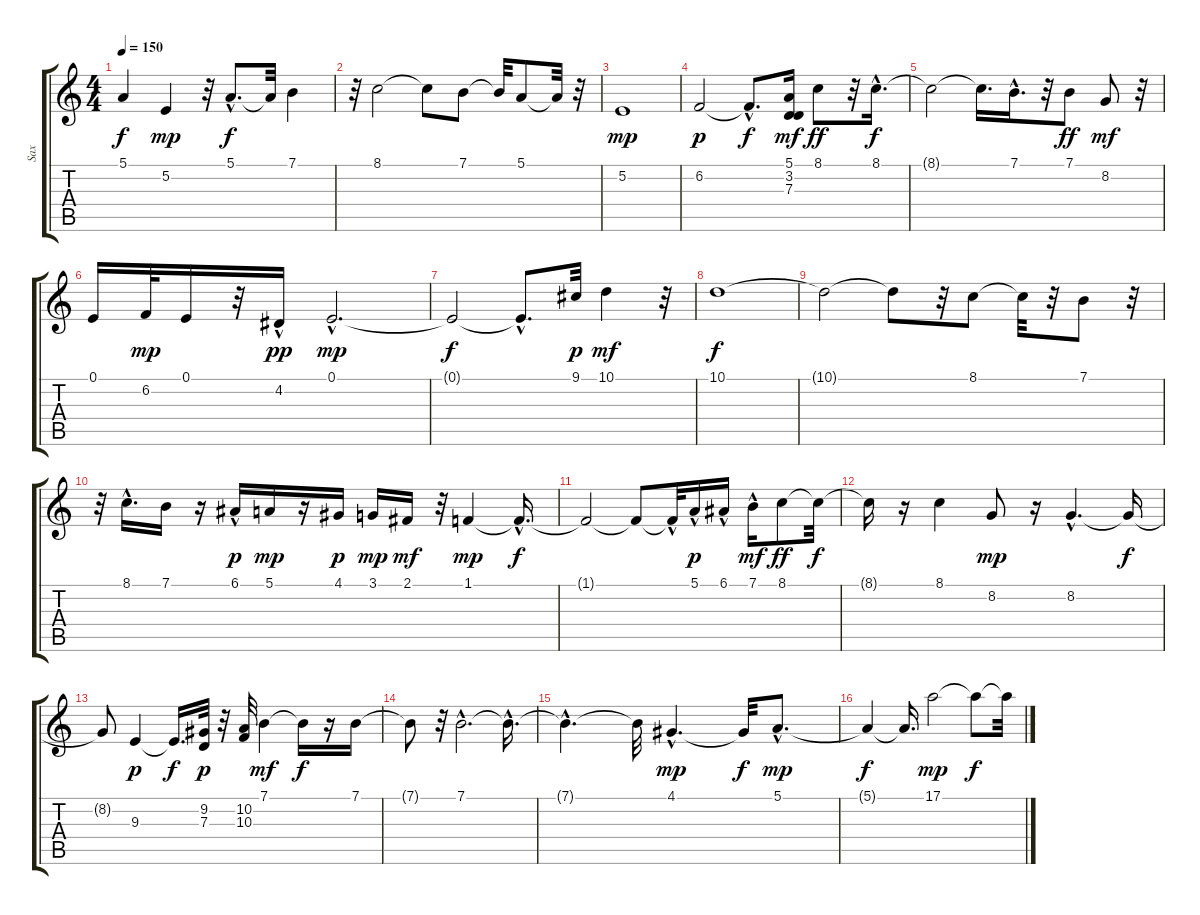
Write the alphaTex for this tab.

\track ("Sax" "Sax") {instrument baritonesax}
\staff {score tabs}
\tuning (E4 B3 G3 D3 A2 E2) {hide}
\ts (4 4)
\tempo 150
\clef g2
\ks c
5.1{t}.4{dy f} 5.2.4{dy mp volume 11} r.32 5.1{hac}.8{d dy f volume 11} 5.1{t}.32 7.1.4{volume 11} |
r.32 8.1.2{volume 11} 8.1{t}.8 7.1.8{volume 10} 7.1{t}.32 5.1.8{volume 10} 5.1{t}.32 r.32 |
5.2.1{dy mp volume 10} |
6.2.2{dy p volume 10} 6.2{hac t}.8{d dy f} (5.1 3.2 7.3).16{dy mf volume 9} 8.1.8{dy ff} r.32 8.1{hac}.16{d dy f volume 9} |
8.1{t}.2 8.1{t}.16{d} 7.1{hac}.16{d volume 9} r.32 7.1.8{dy ff volume 9} 8.2.8{dy mf} r.32 |
0.1.16{volume 8} 6.2.32{dy mp} 0.1.16 r.32 4.2{hac}.16{dy pp volume 8} 0.1{hac}.2{d dy mp} |
0.1{t}.2{dy f} 0.1{hac t}.8{d} 9.1.32{dy p volume 8} 10.1.4{dy mf} r.32 |
10.1.1{dy f volume 7} |
10.1{t}.2 10.1{t}.8 r.32 8.1.8{volume 6} 8.1{t}.32 r.32 7.1.8{volume 6} r.32 |
r.32 8.1{hac}.16{d volume 6} 7.1.16{volume 6} r.16 6.1{hac}.16{dy p} 5.1.16{dy mp} r.16 4.1.16{dy p volume 6} 3.1.16{dy mp} 2.1.16{dy mf volume 6} r.32 1.1.4{dy mp} 1.1{hac t}.16{d dy f} |
1.1{t}.2 1.1{t}.8 1.1{hac t}.32 5.1{hac}.16{dy p volume 5} 6.1{hac}.16 7.1{hac}.16{dy mf} 8.1.8{dy ff} 8.1{t}.32{dy f} |
8.1{t}.16 r.16 8.1.4{volume 5} 8.2.8{dy mp volume 5} r.16 8.2{hac}.4{d} 8.2{t}.16{dy f} |
8.2{t}.8 9.3.4{dy p volume 4} 9.3{t}.16{d dy f} (9.2 7.3).32{dy p volume 4} r.32 (10.2 10.3).32 7.1.4{dy mf} 7.1{t}.16{dy f} r.16 7.1.16{volume 4} |
7.1{t}.8 r.32 7.1{hac}.2{d volume 4} 7.1{hac t}.16{d} |
7.1{hac t}.4{d} 7.1{t}.32 4.1{hac}.4{d dy mp volume 3} 4.1{t}.32{dy f} 5.1{hac}.8{d dy mp volume 3} |
5.1{t}.4{dy f} 5.1{t}.16{d} 17.1.2{dy mp volume 3} 17.1{t}.8{dy f} 17.1{t}.32
